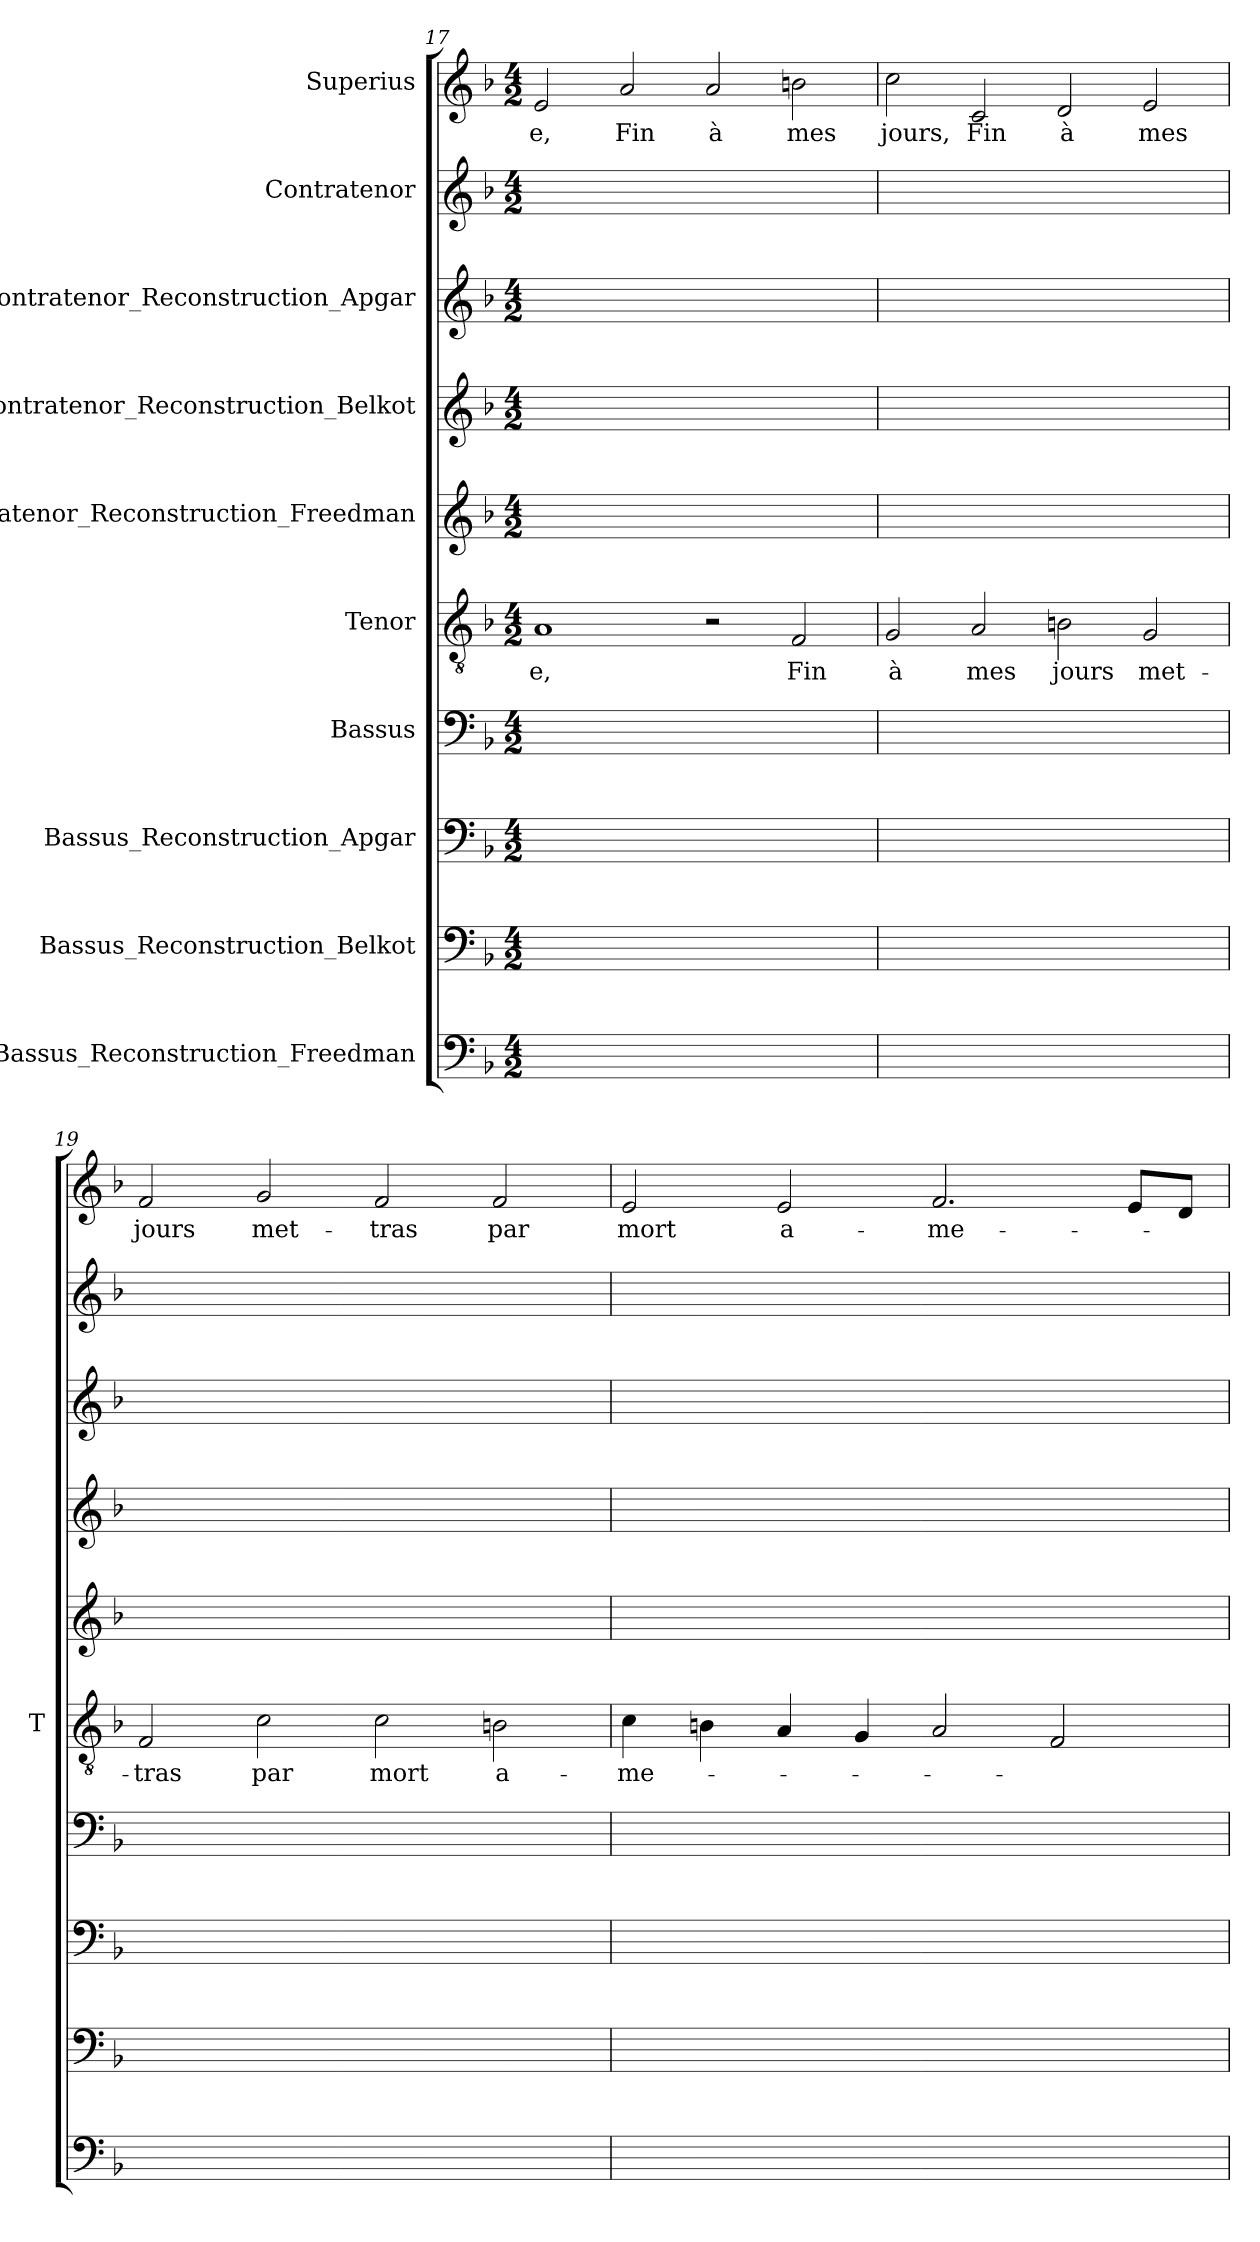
**kern	**kern	**kern	**kern	**kern	**text	**kern	**kern	**kern	**kern	**kern	**text
*part10	*part9	*part8	*part7	*part6	*part6	*part5	*part4	*part3	*part2	*part1	*part1
*staff10	*staff9	*staff8	*staff7	*staff6	*staff6	*staff5	*staff4	*staff3	*staff2	*staff1	*staff1
*I"Bassus_Reconstruction_Freedman	*I"Bassus_Reconstruction_Belkot	*I"Bassus_Reconstruction_Apgar	*I"Bassus	*I"Tenor	*	*I"Contratenor_Reconstruction_Freedman	*I"Contratenor_Reconstruction_Belkot	*I"Contratenor_Reconstruction_Apgar	*I"Contratenor	*I"Superius	*
*	*	*	*	*I'T	*	*	*	*	*	*	*
*clefF4	*clefF4	*clefF4	*clefF4	*clefGv2	*	*clefG2	*clefG2	*clefG2	*clefG2	*clefG2	*
*k[b-]	*k[b-]	*k[b-]	*k[b-]	*k[b-]	*	*k[b-]	*k[b-]	*k[b-]	*k[b-]	*k[b-]	*
*M4/2	*M4/2	*M4/2	*M4/2	*M4/2	*	*M4/2	*M4/2	*M4/2	*M4/2	*M4/2	*
=17	=17	=17	=17	=17	=17	=17	=17	=17	=17	=17	=17
0ryy	0ryy	0ryy	0ryy	1A	-e,	0ryy	0ryy	0ryy	0ryy	2e	-e,
.	.	.	.	.	.	.	.	.	.	2a	-Fin
.	.	.	.	2r	.	.	.	.	.	2a	-à
.	.	.	.	2F	-Fin	.	.	.	.	2bn	-mes
=18	=18	=18	=18	=18	=18	=18	=18	=18	=18	=18	=18
0ryy	0ryy	0ryy	0ryy	2G	-à	0ryy	0ryy	0ryy	0ryy	2cc	-jours,
.	.	.	.	2A	-mes	.	.	.	.	2c	-Fin
.	.	.	.	2Bn	-jours	.	.	.	.	2d	-à
.	.	.	.	2G	met-	.	.	.	.	2e	-mes
=19	=19	=19	=19	=19	=19	=19	=19	=19	=19	=19	=19
0ryy	0ryy	0ryy	0ryy	2F	-tras	0ryy	0ryy	0ryy	0ryy	2f	-jours
.	.	.	.	2c	-par	.	.	.	.	2g	met-
.	.	.	.	2c	-mort	.	.	.	.	2f	-tras
.	.	.	.	2Bn	a-	.	.	.	.	2f	-par
=20	=20	=20	=20	=20	=20	=20	=20	=20	=20	=20	=20
0ryy	0ryy	0ryy	0ryy	4c	me-	0ryy	0ryy	0ryy	0ryy	2e	-mort
.	.	.	.	4Bn	.	.	.	.	.	.	.
.	.	.	.	4A	.	.	.	.	.	2e	a-
.	.	.	.	4G	.	.	.	.	.	.	.
.	.	.	.	2A	.	.	.	.	.	2.f	me-
.	.	.	.	2F	.	.	.	.	.	.	.
.	.	.	.	.	.	.	.	.	.	8eL	.
.	.	.	.	.	.	.	.	.	.	8dJ	.
=	=	=	=	=	=	=	=	=	=	=	=
*-	*-	*-	*-	*-	*-	*-	*-	*-	*-	*-	*-
